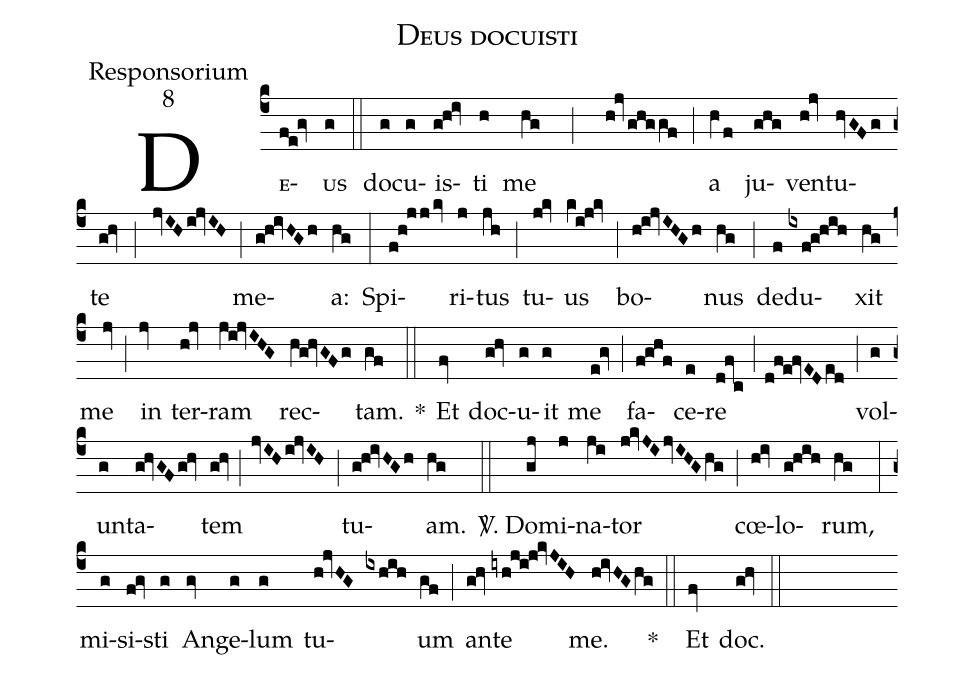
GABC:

name:Deus docuisti;
office-part:Responsorium;
mode:8;
%%
(c4)<sc>De(f!e!gv)us</sc>(g) (::) doc(g)u-(g)is(g!h!iv)ti(h) me(hg;h!jvghg/gf) (;)
a(hVf) ju(ghg)ven(h!jv)tu(hvGFg)te(g!hv;jvIHi!jvIH) (;) me(g!h!ivHGh)a:(hg) (:) Spi(f!h!jjkv)ri(j)tus(jh) (;) tu(j!kv)us(kV!i!j!kv) (;) bo(h!i!jvIHGh)nus(hg) (;) de(f)du(ixf!g!h!i!h)xit(hg) me(jv) (;) in(jv) ter(h!jv)ram(jV!i!jvIHG) rec(hV!g!hvGFg)tam.(gf)  *(::) Et(fv) doc(g!hv)u-(g)it(g) me(e!gv) (;) fa(f!g!h!f)ce(e)re(d!fv!c;d!f!e!fvEDed) (;)  vol(g)un(g)ta(g!hvGFg!hv)tem(g!hv;jvIHi!jvIH) (;) tu(g!h!ivHGh)am.(hg) (::)<sp>V/</sp>. Do(gj)mi(j)na(ji)tor(j!kvJIjvIHGhg) (;) cœ(h!iv)lo(g!h!i!h)rum,(hg) (:) mi(g)si(f!gv)sti(g) An(gv)ge(g)lum(g) tu(h!jvHG ixhih)um(gf) (;) an(g!hv)te(iyh!j!i!j!kvJIH) me.(h!ivHGhg) *(::) Et(fv) doc.(g!hv) (::)
